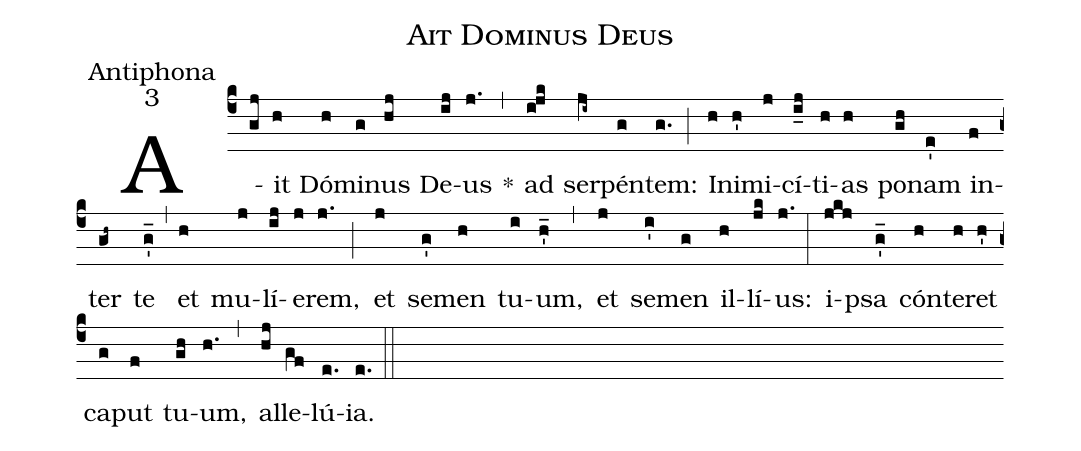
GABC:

name:Ait Dominus Deus;
office-part:Antiphona;
mode:3;
%%
(c4) A(gj)it(h) Dó(h)mi(g)nus(hj) De(ij)us(j.) *(,) ad(i!jk) ser(ji~)pén(g)tem:(g.) (;) I(h)ni(h')mi(j)cí(i_j)ti(h)as(h) po(gh)nam(e') in(f)ter(gh~) te(g'_) (,) et(h) mu(j)lí(ij)e(j)rem,(j.) (;) et(j) se(g')men(h) tu(i)um,(h'_) (,) et(j) se(i')men(g) il(h)lí(jk)us:(j.) (:) i(jkj)psa(g'_) cón(h)te(h)ret(h') ca(g)put(f) tu(gh)um,(h.) (,) al(hj)le(gf)lú(e.)ia.(e.) (::)
